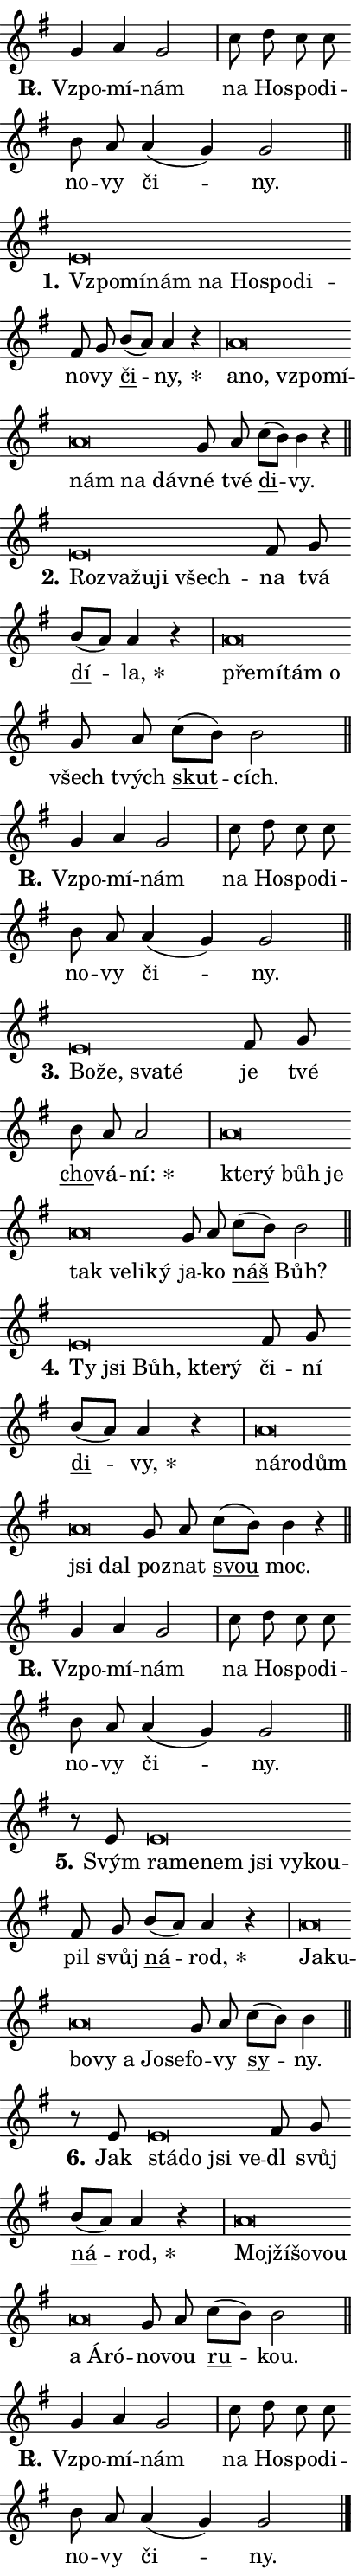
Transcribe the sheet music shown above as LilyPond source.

\version "2.24.0"
\header { tagline = "" }
\paper {
  indent = 0\cm
  top-margin = 0\cm
  right-margin = 0.13\cm % to fit lyric hyphens
  bottom-margin = 0\cm
  left-margin = 0\cm
  paper-width = 7\cm
  page-breaking = #ly:one-page-breaking
  system-system-spacing.basic-distance = #11
  score-system-spacing.basic-distance = #11
  ragged-last = ##f
}


%% Author: Thomas Morley
%% https://lists.gnu.org/archive/html/lilypond-user/2020-05/msg00002.html
#(define (line-position grob)
"Returns position of @var[grob} in current system:
   @code{'start}, if at first time-step
   @code{'end}, if at last time-step
   @code{'middle} otherwise
"
  (let* ((col (ly:item-get-column grob))
         (ln (ly:grob-object col 'left-neighbor))
         (rn (ly:grob-object col 'right-neighbor))
         (col-to-check-left (if (ly:grob? ln) ln col))
         (col-to-check-right (if (ly:grob? rn) rn col))
         (break-dir-left
           (and
             (ly:grob-property col-to-check-left 'non-musical #f)
             (ly:item-break-dir col-to-check-left)))
         (break-dir-right
           (and
             (ly:grob-property col-to-check-right 'non-musical #f)
             (ly:item-break-dir col-to-check-right))))
        (cond ((eqv? 1 break-dir-left) 'start)
              ((eqv? -1 break-dir-right) 'end)
              (else 'middle))))

#(define (tranparent-at-line-position vctor)
  (lambda (grob)
  "Relying on @code{line-position} select the relevant enry from @var{vctor}.
Used to determine transparency,"
    (case (line-position grob)
      ((end) (not (vector-ref vctor 0)))
      ((middle) (not (vector-ref vctor 1)))
      ((start) (not (vector-ref vctor 2))))))

noteHeadBreakVisibility =
#(define-music-function (break-visibility)(vector?)
"Makes @code{NoteHead}s transparent relying on @var{break-visibility}"
#{
  \override NoteHead.transparent =
    #(tranparent-at-line-position break-visibility)
#})

#(define delete-ledgers-for-transparent-note-heads
  (lambda (grob)
    "Reads whether a @code{NoteHead} is transparent.
If so this @code{NoteHead} is removed from @code{'note-heads} from
@var{grob}, which is supposed to be @code{LedgerLineSpanner}.
As a result ledgers are not printed for this @code{NoteHead}"
    (let* ((nhds-array (ly:grob-object grob 'note-heads))
           (nhds-list
             (if (ly:grob-array? nhds-array)
                 (ly:grob-array->list nhds-array)
                 '()))
           ;; Relies on the transparent-property being done before
           ;; Staff.LedgerLineSpanner.after-line-breaking is executed.
           ;; This is fragile ...
           (to-keep
             (remove
               (lambda (nhd)
                 (ly:grob-property nhd 'transparent #f))
               nhds-list)))
      ;; TODO find a better method to iterate over grob-arrays, similiar
      ;; to filter/remove etc for lists
      ;; For now rebuilt from scratch
      (set! (ly:grob-object grob 'note-heads)  '())
      (for-each
        (lambda (nhd)
          (ly:pointer-group-interface::add-grob grob 'note-heads nhd))
        to-keep))))

squashNotes = {
  \override NoteHead.X-extent = #'(-0.2 . 0.2)
  \override NoteHead.Y-extent = #'(-0.75 . 0)
  \override NoteHead.stencil =
    #(lambda (grob)
       (let ((pos (ly:grob-property grob 'staff-position)))
         (begin
           (if (< pos -7) (display "ERROR: Lower brevis then expected\n") (display "OK: Expected brevis position\n"))
           (if (<= pos -6) ly:text-interface::print ly:note-head::print))))
}
unSquashNotes = {
  \revert NoteHead.X-extent
  \revert NoteHead.Y-extent
  \revert NoteHead.stencil
}

hideNotes = \noteHeadBreakVisibility #begin-of-line-visible
unHideNotes = \noteHeadBreakVisibility #all-visible

% work-around for resetting accidentals
% https://lilypond.org/doc/v2.23/Documentation/notation/displaying-rhythms#unmetered-music
cadenzaMeasure = {
  \cadenzaOff
  \partial 1024 s1024
  \cadenzaOn
}

#(define-markup-command (accent layout props text) (markup?)
  "Underline accented syllable"
  (interpret-markup layout props
    #{\markup \override #'(offset . 4.3) \underline { #text }#}))

responsum = \markup \concat {
  "R" \hspace #-1.05 \path #0.1 #'((moveto 0 0.07) (lineto 0.9 0.8)) \hspace #0.05 "."
}

spaceSize = #0.6828661417322834 % exact space size for TeX Gyre Schola

\layout {
  \context {
    \Staff
    \remove "Time_signature_engraver"
    \override LedgerLineSpanner.after-line-breaking = #delete-ledgers-for-transparent-note-heads
  }
  \context {
    \Lyrics {
      \override LyricSpace.minimum-distance = \spaceSize
      \override LyricText.font-name = #"TeX Gyre Schola"
      \override LyricText.font-size = 1
      \override StanzaNumber.font-name = #"TeX Gyre Schola Bold"
      \override StanzaNumber.font-size = 1
    }
  }
  \context {
    \Score 
    \override NoteHead.text =
      #(lambda (grob) 
        (let ((pos (ly:grob-property grob 'staff-position)))
          #{\markup {
            \combine
              \halign #-0.55 \raise #(if (= pos -6) 0 0.5) \override #'(thickness . 2) \draw-line #'(3.2 . 0)
              \musicglyph "noteheads.sM1"
          }#}))
  }
}

% magnetic-lyrics.ily
%
%   written by
%     Jean Abou Samra <jean@abou-samra.fr>
%     Werner Lemberg <wl@gnu.org>
%
%   adapted by
%     Jiri Hon <jiri.hon@gmail.com>
%
% Version 2022-Apr-15

% https://www.mail-archive.com/lilypond-user@gnu.org/msg149350.html

#(define (Left_hyphen_pointer_engraver context)
   "Collect syllable-hyphen-syllable occurrences in lyrics and store
them in properties.  This engraver only looks to the left.  For
example, if the lyrics input is @code{foo -- bar}, it does the
following.

@itemize @bullet
@item
Set the @code{text} property of the @code{LyricHyphen} grob between
@q{foo} and @q{bar} to @code{foo}.

@item
Set the @code{left-hyphen} property of the @code{LyricText} grob with
text @q{foo} to the @code{LyricHyphen} grob between @q{foo} and
@q{bar}.
@end itemize

Use this auxiliary engraver in combination with the
@code{lyric-@/text::@/apply-@/magnetic-@/offset!} hook."
   (let ((hyphen #f)
         (text #f))
     (make-engraver
      (acknowledgers
       ((lyric-syllable-interface engraver grob source-engraver)
        (set! text grob)))
      (end-acknowledgers
       ((lyric-hyphen-interface engraver grob source-engraver)
        ;(when (not (grob::has-interface grob 'lyric-space-interface))
          (set! hyphen grob)));)
      ((stop-translation-timestep engraver)
       (when (and text hyphen)
         (ly:grob-set-object! text 'left-hyphen hyphen))
       (set! text #f)
       (set! hyphen #f)))))

#(define (lyric-text::apply-magnetic-offset! grob)
   "If the space between two syllables is less than the value in
property @code{LyricText@/.details@/.squash-threshold}, move the right
syllable to the left so that it gets concatenated with the left
syllable.

Use this function as a hook for
@code{LyricText@/.after-@/line-@/breaking} if the
@code{Left_@/hyphen_@/pointer_@/engraver} is active."
   (let ((hyphen (ly:grob-object grob 'left-hyphen #f)))
     (when hyphen
       (let ((left-text (ly:spanner-bound hyphen LEFT)))
         (when (grob::has-interface left-text 'lyric-syllable-interface)
           (let* ((common (ly:grob-common-refpoint grob left-text X))
                  (this-x-ext (ly:grob-extent grob common X))
                  (left-x-ext
                   (begin
                     ;; Trigger magnetism for left-text.
                     (ly:grob-property left-text 'after-line-breaking)
                     (ly:grob-extent left-text common X)))
                  ;; `delta` is the gap width between two syllables.
                  (delta (- (interval-start this-x-ext)
                            (interval-end left-x-ext)))
                  (details (ly:grob-property grob 'details))
                  (threshold (assoc-get 'squash-threshold details 0.2)))
             (when (< delta threshold)
               (let* (;; We have to manipulate the input text so that
                      ;; ligatures crossing syllable boundaries are not
                      ;; disabled.  For languages based on the Latin
                      ;; script this is essentially a beautification.
                      ;; However, for non-Western scripts it can be a
                      ;; necessity.
                      (lt (ly:grob-property left-text 'text))
                      (rt (ly:grob-property grob 'text))
                      (is-space (grob::has-interface hyphen 'lyric-space-interface))
                      (space (if is-space " " ""))
                      (extra-delta (if is-space spaceSize 0))
                      ;; Append new syllable.
                      (ltrt-space (if (and (string? lt) (string? rt))
                                (string-append lt space rt)
                                (make-concat-markup (list lt space rt))))
                      ;; Right-align `ltrt` to the right side.
                      (ltrt-space-markup (grob-interpret-markup
                               grob
                               (make-translate-markup
                                (cons (interval-length this-x-ext) 0)
                                (make-right-align-markup ltrt-space)))))
                 (begin
                   ;; Don't print `left-text`.
                   (ly:grob-set-property! left-text 'stencil #f)
                   ;; Set text and stencil (which holds all collected
                   ;; syllables so far) and shift it to the left.
                   (ly:grob-set-property! grob 'text ltrt-space)
                   (ly:grob-set-property! grob 'stencil ltrt-space-markup)
                   (ly:grob-translate-axis! grob (- (- delta extra-delta)) X))))))))))


#(define (lyric-hyphen::displace-bounds-first grob)
   ;; Make very sure this callback isn't triggered too early.
   (let ((left (ly:spanner-bound grob LEFT))
         (right (ly:spanner-bound grob RIGHT)))
     (ly:grob-property left 'after-line-breaking)
     (ly:grob-property right 'after-line-breaking)
     (ly:lyric-hyphen::print grob)))

squashThreshold = #0.4

\layout {
  \context {
    \Lyrics
    \consists #Left_hyphen_pointer_engraver
    \override LyricText.after-line-breaking =
      #lyric-text::apply-magnetic-offset!
    \override LyricHyphen.stencil = #lyric-hyphen::displace-bounds-first
    \override LyricText.details.squash-threshold = \squashThreshold
    \override LyricHyphen.minimum-distance = 0
    \override LyricHyphen.minimum-length = \squashThreshold
  }
}

squashText = \override LyricText.details.squash-threshold = 9999
unSquashText = \override LyricText.details.squash-threshold = \squashThreshold

leftText = \override LyricText.self-alignment-X = #LEFT
unLeftText = \revert LyricText.self-alignment-X

starOffset = #(lambda (grob) 
                (let ((x_offset (ly:self-alignment-interface::aligned-on-x-parent grob)))
                  (if (= x_offset 0) 0 (+ x_offset 1.2))))

star = #(define-music-function (syllable)(string?)
"Append star separator at the end of a syllable"
#{
  \once \override LyricText.X-offset = #starOffset
  \lyricmode { \markup {
    #syllable
    \override #'((font-name . "TeX Gyre Schola Bold")) \hspace #0.2 \lower #0.65 \larger "*"
  } }
#})

starAccent = #(define-music-function (syllable)(string?)
"Append star separator at the end of a syllable and make accent"
#{
  \once \override LyricText.X-offset = #starOffset
  \lyricmode { \markup {
    \accent #syllable
    \override #'((font-name . "TeX Gyre Schola Bold")) \hspace #0.2 \lower #0.65 \larger "*"
  } }
#})

breath = #(define-music-function (syllable)(string?)
"Append breathing indicator at the end of a syllable"
#{
  \lyricmode { \markup { #syllable "+" } }
#})

optionalBreath = #(define-music-function (syllable)(string?)
"Append optional breathing indicator at the end of a syllable"
#{
  \lyricmode { \markup { #syllable "(+)" } }
#})


\score {
    <<
        \new Voice = "melody" { \cadenzaOn \key g \major \relative { g'4 a g2 \cadenzaMeasure \bar "|" c8 d \bar "" c c \bar "" b a \bar "" a4( g) g2 \cadenzaMeasure \bar "||" \break } }
        \new Lyrics \lyricsto "melody" { \lyricmode { \set stanza = \responsum
Vzpo -- mí -- nám na Ho -- spo -- di -- no -- vy či -- ny. } }
    >>
    \layout {}
}

\score {
    <<
        \new Voice = "melody" { \cadenzaOn \key g \major \relative { \squashNotes e'\breve*1/16 \hideNotes \breve*1/16 \bar "" \breve*1/16 \bar "" \breve*1/16 \bar "" \breve*1/16 \bar "" \breve*1/16 \breve*1/16 \bar "" \unHideNotes \unSquashNotes fis8 g \bar "" b[( a)] a4 r \cadenzaMeasure \bar "|" \squashNotes a\breve*1/16 \hideNotes \breve*1/16 \bar "" \breve*1/16 \bar "" \breve*1/16 \bar "" \breve*1/16 \bar "" \breve*1/16 \breve*1/16 \bar "" \unHideNotes \unSquashNotes g8 a \bar "" c[( b)] b4 r \cadenzaMeasure \bar "||" \break } }
        \new Lyrics \lyricsto "melody" { \lyricmode { \set stanza = "1."
\leftText Vzpo -- \squashText mí -- nám na Ho -- spo -- di -- \unLeftText \unSquashText no -- vy \markup \accent či -- \star ny, \leftText a -- \squashText no, vzpo -- mí -- nám na dáv -- \unLeftText \unSquashText né tvé \markup \accent di -- vy. } }
    >>
    \layout {}
}

\score {
    <<
        \new Voice = "melody" { \cadenzaOn \key g \major \relative { \squashNotes e'\breve*1/16 \hideNotes \breve*1/16 \bar "" \breve*1/16 \bar "" \breve*1/16 \breve*1/16 \bar "" \unHideNotes \unSquashNotes fis8 g \bar "" b[( a)] a4 r \cadenzaMeasure \bar "|" \squashNotes a\breve*1/16 \hideNotes \breve*1/16 \bar "" \breve*1/16 \breve*1/16 \bar "" \unHideNotes \unSquashNotes g8 a \bar "" c[( b)] b2 \cadenzaMeasure \bar "||" \break } }
        \new Lyrics \lyricsto "melody" { \lyricmode { \set stanza = "2."
\leftText Roz -- \squashText va -- žu -- ji všech -- \unLeftText \unSquashText na tvá \markup \accent dí -- \star la, \leftText pře -- \squashText mí -- tám o \unLeftText \unSquashText všech tvých \markup \accent skut -- cích. } }
    >>
    \layout {}
}

\score {
    <<
        \new Voice = "melody" { \cadenzaOn \key g \major \relative { g'4 a g2 \cadenzaMeasure \bar "|" c8 d \bar "" c c \bar "" b a \bar "" a4( g) g2 \cadenzaMeasure \bar "||" \break } }
        \new Lyrics \lyricsto "melody" { \lyricmode { \set stanza = \responsum
Vzpo -- mí -- nám na Ho -- spo -- di -- no -- vy či -- ny. } }
    >>
    \layout {}
}

\score {
    <<
        \new Voice = "melody" { \cadenzaOn \key g \major \relative { \squashNotes e'\breve*1/16 \hideNotes \breve*1/16 \bar "" \breve*1/16 \breve*1/16 \bar "" \unHideNotes \unSquashNotes fis8 g \bar "" b a a2 \cadenzaMeasure \bar "|" \squashNotes a\breve*1/16 \hideNotes \breve*1/16 \bar "" \breve*1/16 \bar "" \breve*1/16 \bar "" \breve*1/16 \bar "" \breve*1/16 \bar "" \breve*1/16 \breve*1/16 \bar "" \unHideNotes \unSquashNotes g8 a \bar "" c[( b)] b2 \cadenzaMeasure \bar "||" \break } }
        \new Lyrics \lyricsto "melody" { \lyricmode { \set stanza = "3."
\leftText Bo -- \squashText že, sva -- té \unLeftText \unSquashText je tvé \markup \accent cho -- vá -- \star ní: \leftText kte -- \squashText rý bůh je tak ve -- li -- ký \unLeftText \unSquashText ja -- ko \markup \accent náš Bůh? } }
    >>
    \layout {}
}

\score {
    <<
        \new Voice = "melody" { \cadenzaOn \key g \major \relative { \squashNotes e'\breve*1/16 \hideNotes \breve*1/16 \bar "" \breve*1/16 \bar "" \breve*1/16 \breve*1/16 \bar "" \unHideNotes \unSquashNotes fis8 g \bar "" b[( a)] a4 r \cadenzaMeasure \bar "|" \squashNotes a\breve*1/16 \hideNotes \breve*1/16 \bar "" \breve*1/16 \bar "" \breve*1/16 \breve*1/16 \bar "" \unHideNotes \unSquashNotes g8 a \bar "" c[( b)] b4 r \cadenzaMeasure \bar "||" \break } }
        \new Lyrics \lyricsto "melody" { \lyricmode { \set stanza = "4."
\leftText Ty \squashText jsi Bůh, kte -- rý \unLeftText \unSquashText či -- ní \markup \accent di -- \star vy, \leftText ná -- \squashText ro -- dům jsi dal \unLeftText \unSquashText po -- znat \markup \accent svou moc. } }
    >>
    \layout {}
}

\score {
    <<
        \new Voice = "melody" { \cadenzaOn \key g \major \relative { g'4 a g2 \cadenzaMeasure \bar "|" c8 d \bar "" c c \bar "" b a \bar "" a4( g) g2 \cadenzaMeasure \bar "||" \break } }
        \new Lyrics \lyricsto "melody" { \lyricmode { \set stanza = \responsum
Vzpo -- mí -- nám na Ho -- spo -- di -- no -- vy či -- ny. } }
    >>
    \layout {}
}

\score {
    <<
        \new Voice = "melody" { \cadenzaOn \key g \major \relative { r8 e'8 \squashNotes e\breve*1/16 \hideNotes \breve*1/16 \bar "" \breve*1/16 \bar "" \breve*1/16 \bar "" \breve*1/16 \breve*1/16 \bar "" \unHideNotes \unSquashNotes fis8 g \bar "" b[( a)] a4 r \cadenzaMeasure \bar "|" \squashNotes a\breve*1/16 \hideNotes \breve*1/16 \bar "" \breve*1/16 \bar "" \breve*1/16 \bar "" \breve*1/16 \bar "" \breve*1/16 \breve*1/16 \bar "" \unHideNotes \unSquashNotes g8 a \bar "" c[( b)] b4 \cadenzaMeasure \bar "||" \break } }
        \new Lyrics \lyricsto "melody" { \lyricmode { \set stanza = "5."
Svým \leftText ra -- \squashText me -- nem jsi vy -- kou -- \unLeftText \unSquashText pil svůj \markup \accent ná -- \star rod, \leftText Ja -- \squashText ku -- bo -- vy a Jo -- se -- \unLeftText \unSquashText fo -- vy \markup \accent sy -- ny. } }
    >>
    \layout {}
}

\score {
    <<
        \new Voice = "melody" { \cadenzaOn \key g \major \relative { r8 e'8 \squashNotes e\breve*1/16 \hideNotes \breve*1/16 \bar "" \breve*1/16 \breve*1/16 \bar "" \unHideNotes \unSquashNotes fis8 g \bar "" b[( a)] a4 r \cadenzaMeasure \bar "|" \squashNotes a\breve*1/16 \hideNotes \breve*1/16 \bar "" \breve*1/16 \bar "" \breve*1/16 \bar "" \breve*1/16 \bar "" \breve*1/16 \breve*1/16 \bar "" \unHideNotes \unSquashNotes g8 a \bar "" c[( b)] b2 \cadenzaMeasure \bar "||" \break } }
        \new Lyrics \lyricsto "melody" { \lyricmode { \set stanza = "6."
Jak \leftText stá -- \squashText do jsi ve -- \unLeftText \unSquashText dl svůj \markup \accent ná -- \star rod, \leftText Moj -- \squashText ží -- šo -- vou a Á -- ró -- \unLeftText \unSquashText no -- vou \markup \accent ru -- kou. } }
    >>
    \layout {}
}

\score {
    <<
        \new Voice = "melody" { \cadenzaOn \key g \major \relative { g'4 a g2 \cadenzaMeasure \bar "|" c8 d \bar "" c c \bar "" b a \bar "" a4( g) g2 \cadenzaMeasure \bar "||" \break } \bar "|." }
        \new Lyrics \lyricsto "melody" { \lyricmode { \set stanza = \responsum
Vzpo -- mí -- nám na Ho -- spo -- di -- no -- vy či -- ny. } }
    >>
    \layout {}
}
